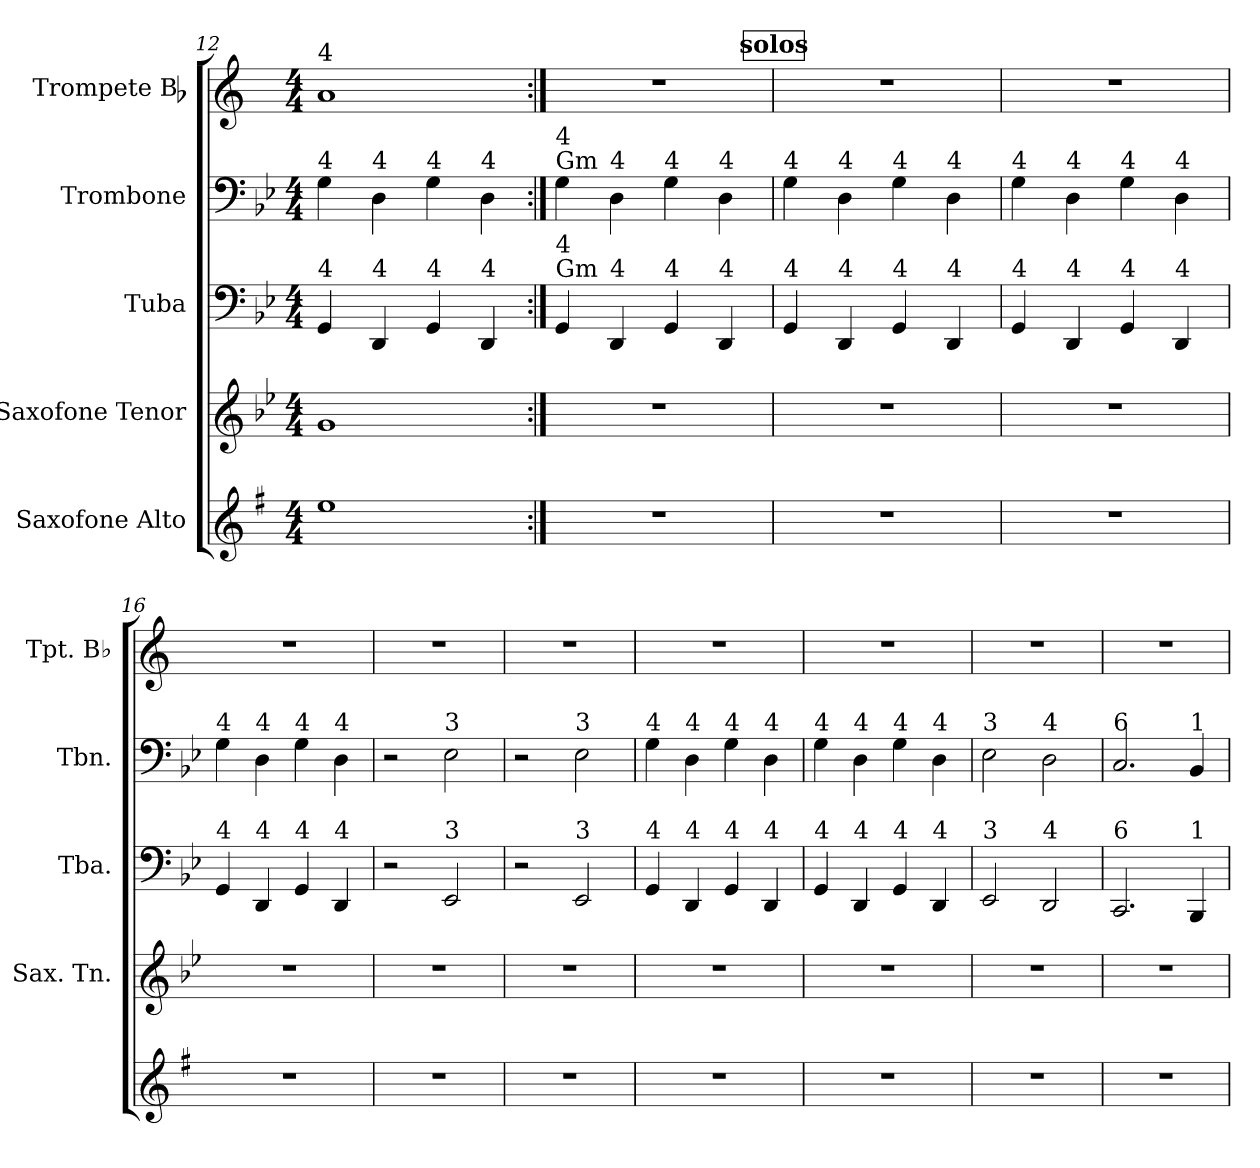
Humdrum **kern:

**kern	**kern	**kern	**kern	**kern
*part5	*part4	*part3	*part2	*part1
*staff5	*staff4	*staff3	*staff2	*staff1
*I"Saxofone Alto	*I"Saxofone Tenor	*I"Tuba	*I"Trombone	*I"Trompete Bb
*	*I'Sax. Tn.	*I'Tba.	*I'Tbn.	*I'Tpt. Bb
*clefG2	*clefG2	*clefF4	*clefF4	*clefG2
*ITrd5c9	*ITrd8c14	*	*	*ITrd1c2
*k[b-e-]	*k[b-e-]	*k[b-e-]	*k[b-e-]	*k[b-e-]
*M4/4	*M4/4	*M4/4	*M4/4	*M4/4
=12	=12	=12	=12	=12
!	!	!	!	!LO:TX:a:t=4
!	!	!	!LO:TX:a:t=4	!
!	!	!LO:TX:a:t=4	!	!
1g	1G	4GG/	4G\	1g
!	!	!	!LO:TX:a:t=4	!
!	!	!LO:TX:a:t=4	!	!
.	.	4DD/	4D\	.
!	!	!	!LO:TX:a:t=4	!
!	!	!LO:TX:a:t=4	!	!
.	.	4GG/	4G\	.
!	!	!	!LO:TX:a:t=4	!
!	!	!LO:TX:a:t=4	!	!
.	.	4DD/	4D\	.
=13:|!	=13:|!	=13:|!	=13:|!	=13:|!
!	!	!	!LO:TX:a:t=Gm	!
!	!	!	!LO:TX:a:t=4	!
!	!	!LO:TX:a:t=Gm	!	!
!	!	!LO:TX:a:t=4	!	!
1r	1r	4GG/	4G\	1r
!	!	!	!LO:TX:a:t=4	!
!	!	!LO:TX:a:t=4	!	!
.	.	4DD/	4D\	.
!	!	!	!LO:TX:a:t=4	!
!	!	!LO:TX:a:t=4	!	!
.	.	4GG/	4G\	.
!	!	!	!LO:TX:a:t=4	!
!	!	!LO:TX:a:t=4	!	!
.	.	4DD/	4D\	.
!!LO:REH:place=s1:a:B:fs=14:t=solos
=14	=14	=14	=14	=14
!	!	!	!LO:TX:a:t=4	!
!	!	!LO:TX:a:t=4	!	!
1r	1r	4GG/	4G\	1r
!	!	!	!LO:TX:a:t=4	!
!	!	!LO:TX:a:t=4	!	!
.	.	4DD/	4D\	.
!	!	!	!LO:TX:a:t=4	!
!	!	!LO:TX:a:t=4	!	!
.	.	4GG/	4G\	.
!	!	!	!LO:TX:a:t=4	!
!	!	!LO:TX:a:t=4	!	!
.	.	4DD/	4D\	.
=15	=15	=15	=15	=15
!	!	!	!LO:TX:a:t=4	!
!	!	!LO:TX:a:t=4	!	!
1r	1r	4GG/	4G\	1r
!	!	!	!LO:TX:a:t=4	!
!	!	!LO:TX:a:t=4	!	!
.	.	4DD/	4D\	.
!	!	!	!LO:TX:a:t=4	!
!	!	!LO:TX:a:t=4	!	!
.	.	4GG/	4G\	.
!	!	!	!LO:TX:a:t=4	!
!	!	!LO:TX:a:t=4	!	!
.	.	4DD/	4D\	.
=16	=16	=16	=16	=16
!	!	!	!LO:TX:a:t=4	!
!	!	!LO:TX:a:t=4	!	!
1r	1r	4GG/	4G\	1r
!	!	!	!LO:TX:a:t=4	!
!	!	!LO:TX:a:t=4	!	!
.	.	4DD/	4D\	.
!	!	!	!LO:TX:a:t=4	!
!	!	!LO:TX:a:t=4	!	!
.	.	4GG/	4G\	.
!	!	!	!LO:TX:a:t=4	!
!	!	!LO:TX:a:t=4	!	!
.	.	4DD/	4D\	.
=17	=17	=17	=17	=17
1r	1r	2r	2r	1r
!	!	!	!LO:TX:a:t=3	!
!	!	!LO:TX:a:t=3	!	!
.	.	2EE-/	2E-\	.
=18	=18	=18	=18	=18
1r	1r	2r	2r	1r
!	!	!	!LO:TX:a:t=3	!
!	!	!LO:TX:a:t=3	!	!
.	.	2EE-/	2E-\	.
!!LO:LB:g=z
=19	=19	=19	=19	=19
!	!	!	!LO:TX:a:t=4	!
!	!	!LO:TX:a:t=4	!	!
1r	1r	4GG/	4G\	1r
!	!	!	!LO:TX:a:t=4	!
!	!	!LO:TX:a:t=4	!	!
.	.	4DD/	4D\	.
!	!	!	!LO:TX:a:t=4	!
!	!	!LO:TX:a:t=4	!	!
.	.	4GG/	4G\	.
!	!	!	!LO:TX:a:t=4	!
!	!	!LO:TX:a:t=4	!	!
.	.	4DD/	4D\	.
=20	=20	=20	=20	=20
!	!	!	!LO:TX:a:t=4	!
!	!	!LO:TX:a:t=4	!	!
1r	1r	4GG/	4G\	1r
!	!	!	!LO:TX:a:t=4	!
!	!	!LO:TX:a:t=4	!	!
.	.	4DD/	4D\	.
!	!	!	!LO:TX:a:t=4	!
!	!	!LO:TX:a:t=4	!	!
.	.	4GG/	4G\	.
!	!	!	!LO:TX:a:t=4	!
!	!	!LO:TX:a:t=4	!	!
.	.	4DD/	4D\	.
=21	=21	=21	=21	=21
!	!	!	!LO:TX:a:t=3	!
!	!	!LO:TX:a:t=3	!	!
1r	1r	2EE-/	2E-\	1r
!	!	!	!LO:TX:a:t=4	!
!	!	!LO:TX:a:t=4	!	!
.	.	2DD/	2D\	.
=22	=22	=22	=22	=22
!	!	!	!LO:TX:a:t=6	!
!	!	!LO:TX:a:t=6	!	!
1r	1r	2.CC/	2.C/	1r
!	!	!	!LO:TX:a:t=1	!
!	!	!LO:TX:a:t=1	!	!
.	.	4BBB-/	4BB-/	.
=	=	=	=	=
*-	*-	*-	*-	*-
